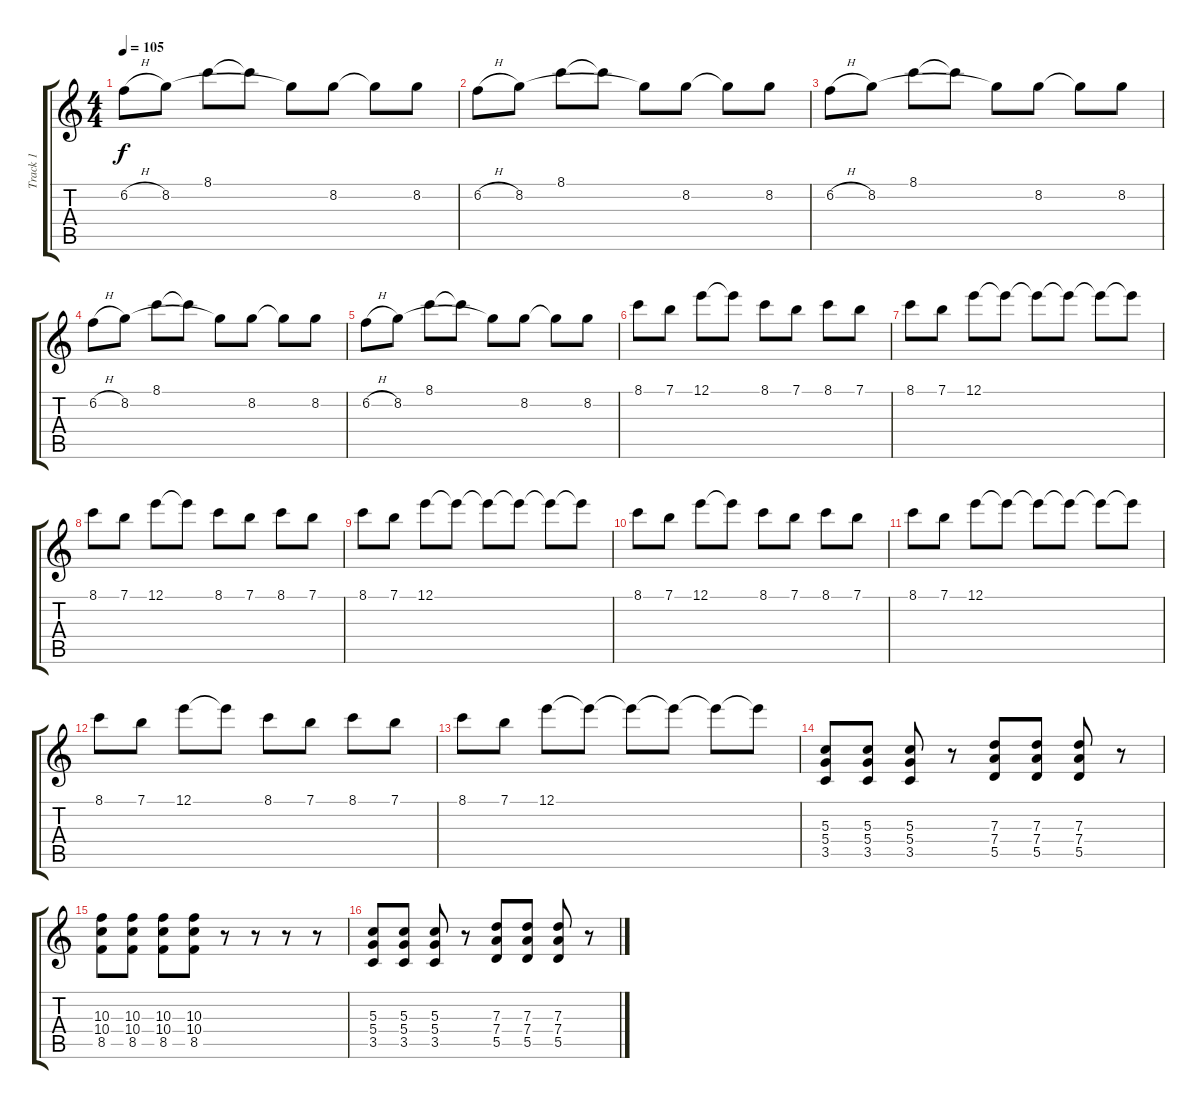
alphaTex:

\track ("Track 1" "Track 1") {instrument electricguitarclean}
\staff {score tabs}
\tuning (E4 B3 G3 D3 A2 E2) {hide}
\ts (4 4)
\tempo 105
\clef g2
\ks c
6.2{h}.8{dy f} 8.2.8 8.1.8 8.1{t}.8 8.2{t}.8 8.2.8 8.2{t}.8 8.2.8 |
6.2{h}.8 8.2.8 8.1.8 8.1{t}.8 8.2{t}.8 8.2.8 8.2{t}.8 8.2.8 |
6.2{h}.8 8.2.8 8.1.8 8.1{t}.8 8.2{t}.8 8.2.8 8.2{t}.8 8.2.8 |
6.2{h}.8 8.2.8 8.1.8 8.1{t}.8 8.2{t}.8 8.2.8 8.2{t}.8 8.2.8 |
6.2{h}.8 8.2.8 8.1.8 8.1{t}.8 8.2{t}.8 8.2.8 8.2{t}.8 8.2.8 |
8.1.8 7.1.8 12.1.8 12.1{t}.8 8.1.8 7.1.8 8.1.8 7.1.8 |
8.1.8 7.1.8 12.1.8 12.1{t}.8 12.1{t}.8 12.1{t}.8 12.1{t}.8 12.1{t}.8 |
8.1.8 7.1.8 12.1.8 12.1{t}.8 8.1.8 7.1.8 8.1.8 7.1.8 |
8.1.8 7.1.8 12.1.8 12.1{t}.8 12.1{t}.8 12.1{t}.8 12.1{t}.8 12.1{t}.8 |
8.1.8 7.1.8 12.1.8 12.1{t}.8 8.1.8 7.1.8 8.1.8 7.1.8 |
8.1.8 7.1.8 12.1.8 12.1{t}.8 12.1{t}.8 12.1{t}.8 12.1{t}.8 12.1{t}.8 |
8.1.8 7.1.8 12.1.8 12.1{t}.8 8.1.8 7.1.8 8.1.8 7.1.8 |
8.1.8 7.1.8 12.1.8 12.1{t}.8 12.1{t}.8 12.1{t}.8 12.1{t}.8 12.1{t}.8 |
(5.3 5.4 3.5).8 (5.3 5.4 3.5).8 (5.3 5.4 3.5).8 r.8 (7.3 7.4 5.5).8 (7.3 7.4 5.5).8 (7.3 7.4 5.5).8 r.8 |
(10.3 10.4 8.5).8 (10.3 10.4 8.5).8 (10.3 10.4 8.5).8 (10.3 10.4 8.5).8 r.8 r.8 r.8 r.8 |
(5.3 5.4 3.5).8 (5.3 5.4 3.5).8 (5.3 5.4 3.5).8 r.8 (7.3 7.4 5.5).8 (7.3 7.4 5.5).8 (7.3 7.4 5.5).8 r.8
